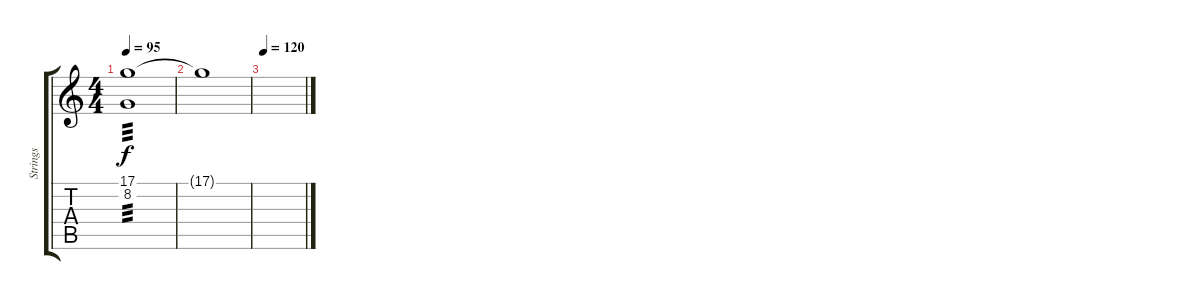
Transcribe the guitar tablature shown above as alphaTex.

\track ("Strings" "Strings") {instrument stringensemble2}
\staff {score tabs}
\tuning (D4 B3 G3 C3 G2 D2) {hide}
\ts (4 4)
\tempo 95
\clef g2
\ks c
(17.1 8.2).1{tp 3 dy f} |
17.1{t}.1 |
\tempo 120
